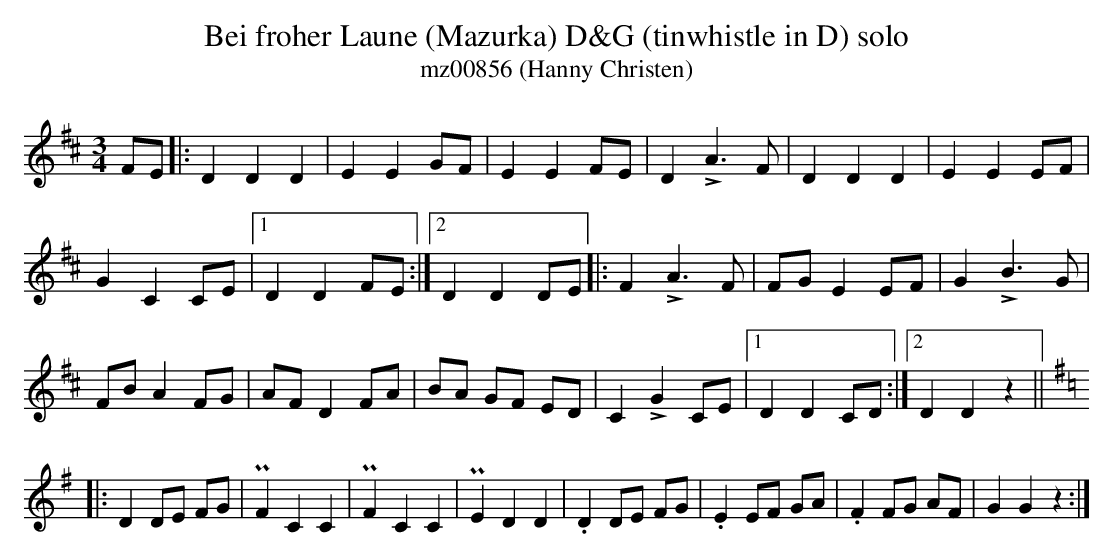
X:1
T:Bei froher Laune (Mazurka) D&G (tinwhistle in D) solo
T: mz00856 (Hanny Christen)
M:3/4
L:1/8
K:D transpose=12
FE |: D2D2D2 | E2E2GF | E2E2 FE | D2!>!A3F | D2D2D2 | \
E2E2EF |
G2C2CE |1 D2D2FE :|2 D2D2DE |: F2!>!A3F | \
FGE2EF | G2!>!B3G |
FBA2FG | AFD2FA | BA GF ED | \
C2!>!G2CE |1 D2D2CD :|2 D2D2z2 || [K:G]
|: D2DE FG | PF2C2C2 | PF2C2C2 | \
PE2D2D2 | .D2DE FG | .E2EF GA | .F2FG AF | G2G2z2 :|
